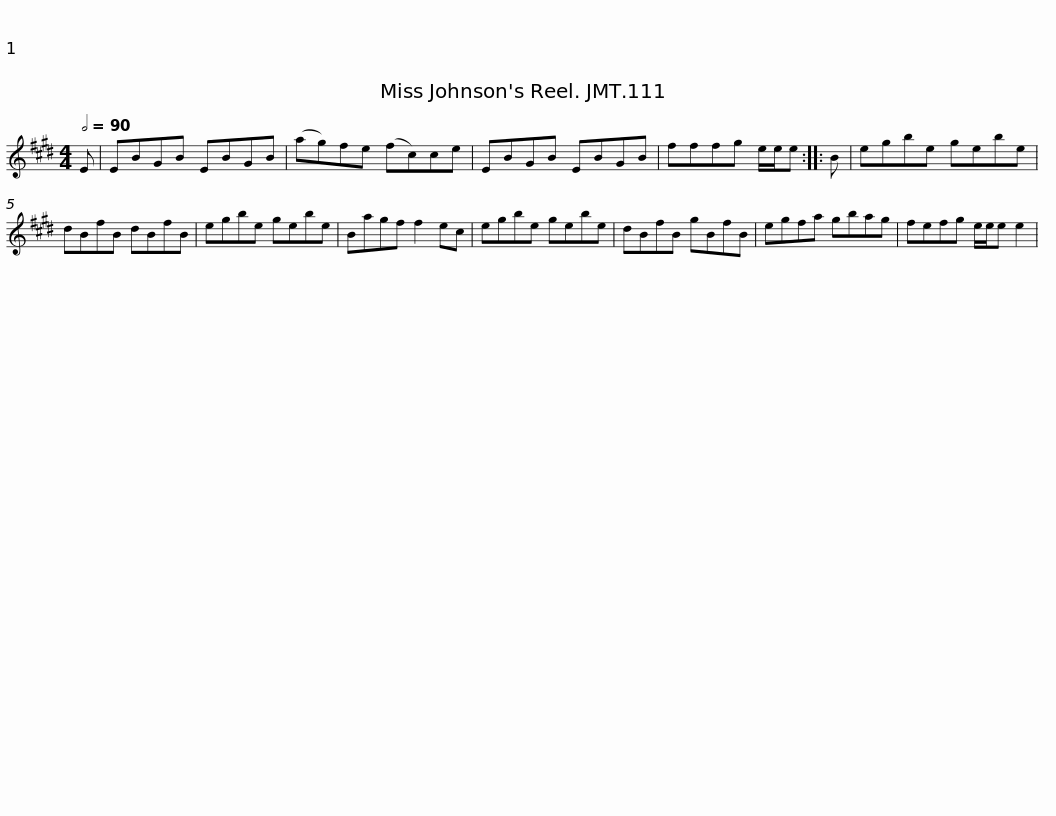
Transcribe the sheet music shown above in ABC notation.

X:1
L:1/8
Q:1/2=90
M:4/4
I:linebreak $
K:E
V:1 treble
V:1
 E | EBGB EBGB | (ag)fe (fc)ce | EBGB EBGB | fffg e/e/e ::$ %5
 B | egbe gebe | dBfB dBfB | egbe gebe | Bagf f2 ec |$ %10
 egbe gebe | dBfB gBfB | egfa gbag | fefg e/e/e e2 | %14
